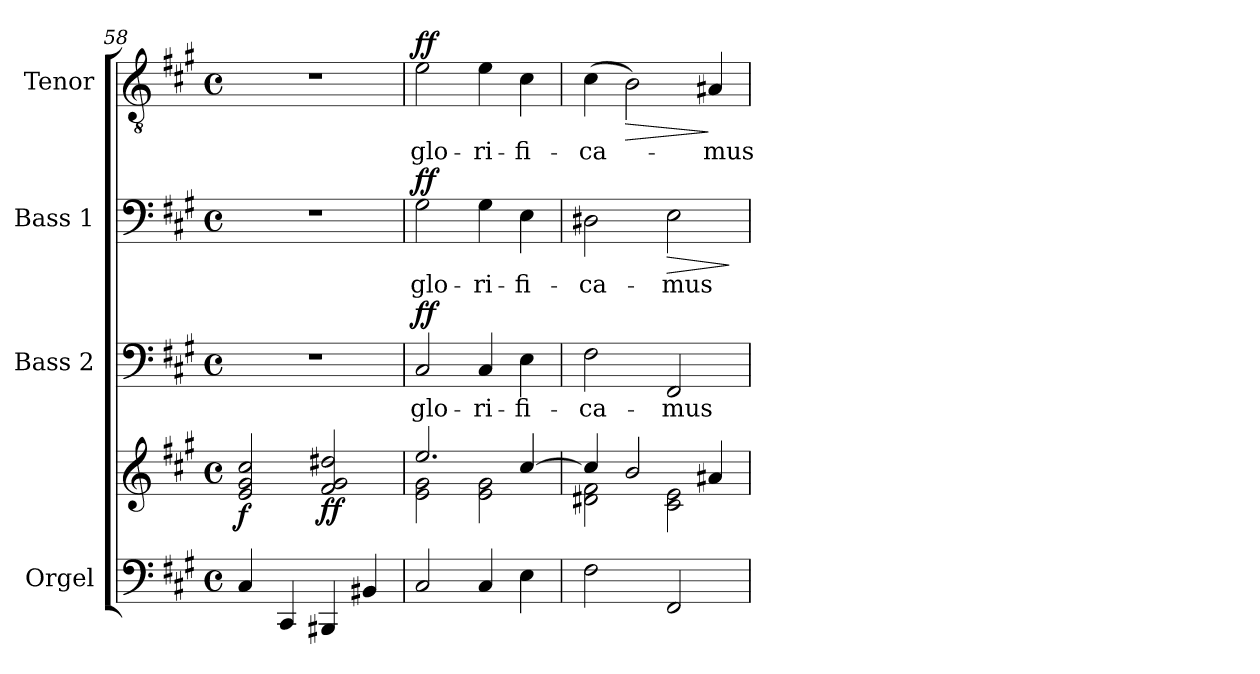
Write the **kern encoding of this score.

**kern	**kern	**dynam	**kern	**text	**dynam	**kern	**text	**dynam	**kern	**text	**dynam
*part4	*part4	*part4	*part3	*part3	*part3	*part2	*part2	*part2	*part1	*part1	*part1
*staff5	*staff4	*staff4/5	*staff3	*staff3	*staff3	*staff2	*staff2	*staff2	*staff1	*staff1	*staff1
*I"Orgel	*	*	*I"Bass 2	*	*	*I"Bass 1	*	*	*I"Tenor	*	*
*I'Org.	*	*	*I'B2.	*	*	*I'B1.	*	*	*I'T.	*	*
*clefF4	*clefG2	*	*clefF4	*	*	*clefF4	*	*	*clefGv2	*	*
*k[f#c#g#]	*k[f#c#g#]	*	*k[f#c#g#]	*	*	*k[f#c#g#]	*	*	*k[f#c#g#]	*	*
*A:	*A:	*	*A:	*	*	*A:	*	*	*A:	*	*
*M4/4	*M4/4	*	*M4/4	*	*	*M4/4	*	*	*M4/4	*	*
*met(c)	*met(c)	*	*met(c)	*	*	*met(c)	*	*	*met(c)	*	*
=58	=58	=58	=58	=58	=58	=58	=58	=58	=58	=58	=58
!	!	!LO:DY:b	!	!	!	!	!	!	!	!	!
4C#/	2e/ 2g#/ 2cc#/	f	1r	.	.	1r	.	.	1r	.	.
4CC#/	.	.	.	.	.	.	.	.	.	.	.
!	!	!LO:DY:b	!	!	!	!	!	!	!	!	!
4BBB#X/	2f#/ 2g#/ 2dd#X/	ff	.	.	.	.	.	.	.	.	.
4BB#X/	.	.	.	.	.	.	.	.	.	.	.
=59	=59	=59	=59	=59	=59	=59	=59	=59	=59	=59	=59
*	*^	*	*	*	*	*	*	*	*	*	*
!	!	!	!	!	!LO:LY:b	!LO:DY:a	!	!LO:LY:b	!LO:DY:a	!	!LO:LY:b	!LO:DY:a
2C#/	2.ee/	2e\ 2g#\	.	2C#/	glo-	ff	2G#\	glo-	ff	2e\	glo-	ff
!	!	!	!	!	!LO:LY:b	!	!	!LO:LY:b	!	!	!LO:LY:b	!
4C#/	.	2e\ 2g#\	.	4C#/	-ri-	.	4G#\	-ri-	.	4e\	-ri-	.
!	!	!	!	!	!LO:LY:b	!	!	!LO:LY:b	!	!	!LO:LY:b	!
4E\	[>4cc#/	.	.	4E\	-fi-	.	4E\	-fi-	.	4c#\	-fi-	.
=60	=60	=60	=60	=60	=60	=60	=60	=60	=60	=60	=60	=60
!	!	!	!	!	!LO:LY:b	!	!	!LO:LY:b	!	!	!LO:LY:b	!
2F#\	4cc#/]	2d#X\ 2f#\	.	2F#\	-ca-	.	2D#X\	-ca-	.	(>4c#\	-ca-	.
!	!	!	!	!	!	!	!	!	!	!	!	!LO:HP:b
.	2b/	.	.	.	.	.	.	.	.	2B\)	.	>
!	!	!	!	!	!LO:LY:b	!	!	!LO:LY:b	!LO:HP:b	!	!	!
2FF#/	.	2c#\ 2e\	.	2FF#/	-mus	.	2E\	-mus	>	.	.	.
!	!	!	!	!	!	!	!	!	!	!	!LO:LY:b	!
.	4a#X/	.	.	.	.	.	.	.	.	4A#X/	-mus	]
*	*v	*v	*	*	*	*	*	*	*	*	*	*
.	.	.	.	.	.	.	.	]	.	.	.
=	=	=	=	=	=	=	=	=	=	=	=
*-	*-	*-	*-	*-	*-	*-	*-	*-	*-	*-	*-
